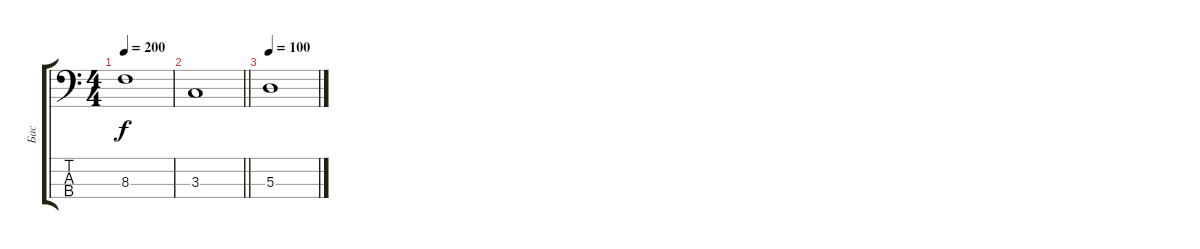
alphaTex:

\track ("Бас" "Бас") {instrument electricbassfinger}
\staff {score tabs}
\tuning (G2 D2 A1 E1) {hide}
\ts (4 4)
\tempo 200
\clef f4
\ks c
8.3.1{dy f} |
\barLineRight lightlight
3.3.1 |
\tempo 100
5.3.1
